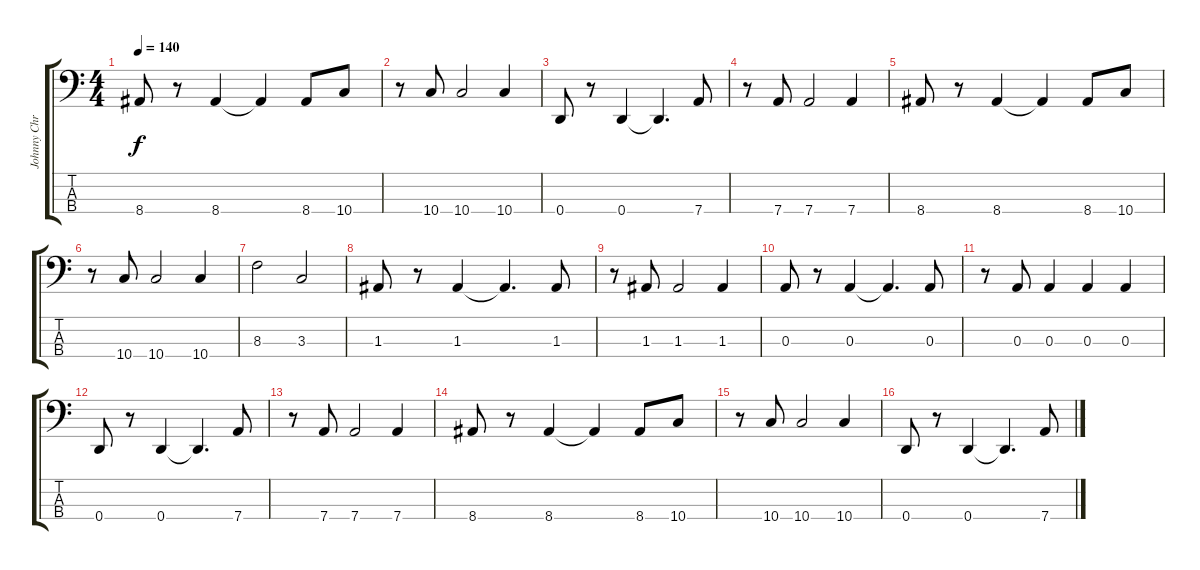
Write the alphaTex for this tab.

\track ("Johnny Christ (Double)" "Johnny Chr") {instrument slapbass1}
\staff {score tabs}
\tuning (G2 D2 A1 D1) {hide}
\ts (4 4)
\tempo 140
\clef f4
\ks c
8.4.8{dy f} r.8 8.4.4 8.4{t}.4 8.4.8 10.4.8 |
r.8 10.4.8 10.4.2 10.4.4 |
0.4.8 r.8 0.4.4 0.4{t}.4{d} 7.4.8 |
r.8 7.4.8 7.4.2 7.4.4 |
8.4.8 r.8 8.4.4 8.4{t}.4 8.4.8 10.4.8 |
r.8 10.4.8 10.4.2 10.4.4 |
8.3.2 3.3.2 |
1.3.8 r.8 1.3.4 1.3{t}.4{d} 1.3.8 |
r.8 1.3.8 1.3.2 1.3.4 |
0.3.8 r.8 0.3.4 0.3{t}.4{d} 0.3.8 |
r.8 0.3.8 0.3.4 0.3.4 0.3.4 |
0.4.8 r.8 0.4.4 0.4{t}.4{d} 7.4.8 |
r.8 7.4.8 7.4.2 7.4.4 |
8.4.8 r.8 8.4.4 8.4{t}.4 8.4.8 10.4.8 |
r.8 10.4.8 10.4.2 10.4.4 |
0.4.8 r.8 0.4.4 0.4{t}.4{d} 7.4.8
